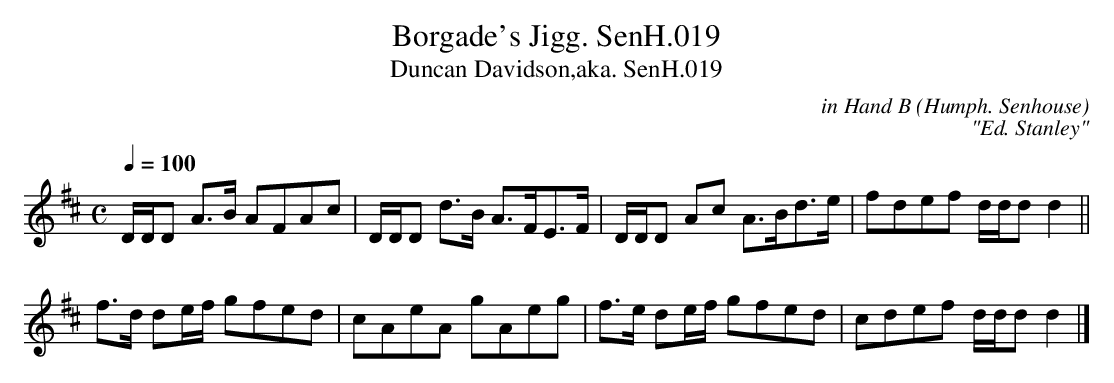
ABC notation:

X:1
T:Borgade's Jigg. SenH.019
T:Duncan Davidson,aka. SenH.019
C:in Hand B (Humph. Senhouse)
Q:1/4=100
M:C
L:1/8
C:"Ed. Stanley"
K:D
D/D/D A>B AFAc | D/D/D d>B A>FE>F | D/D/D Ac A>Bd>e | fdef d/d/d d2 ||
f>d de/f/ gfed | cAeA gAeg | f>e de/f/ gfed | cdef d/d/d d2 |]
